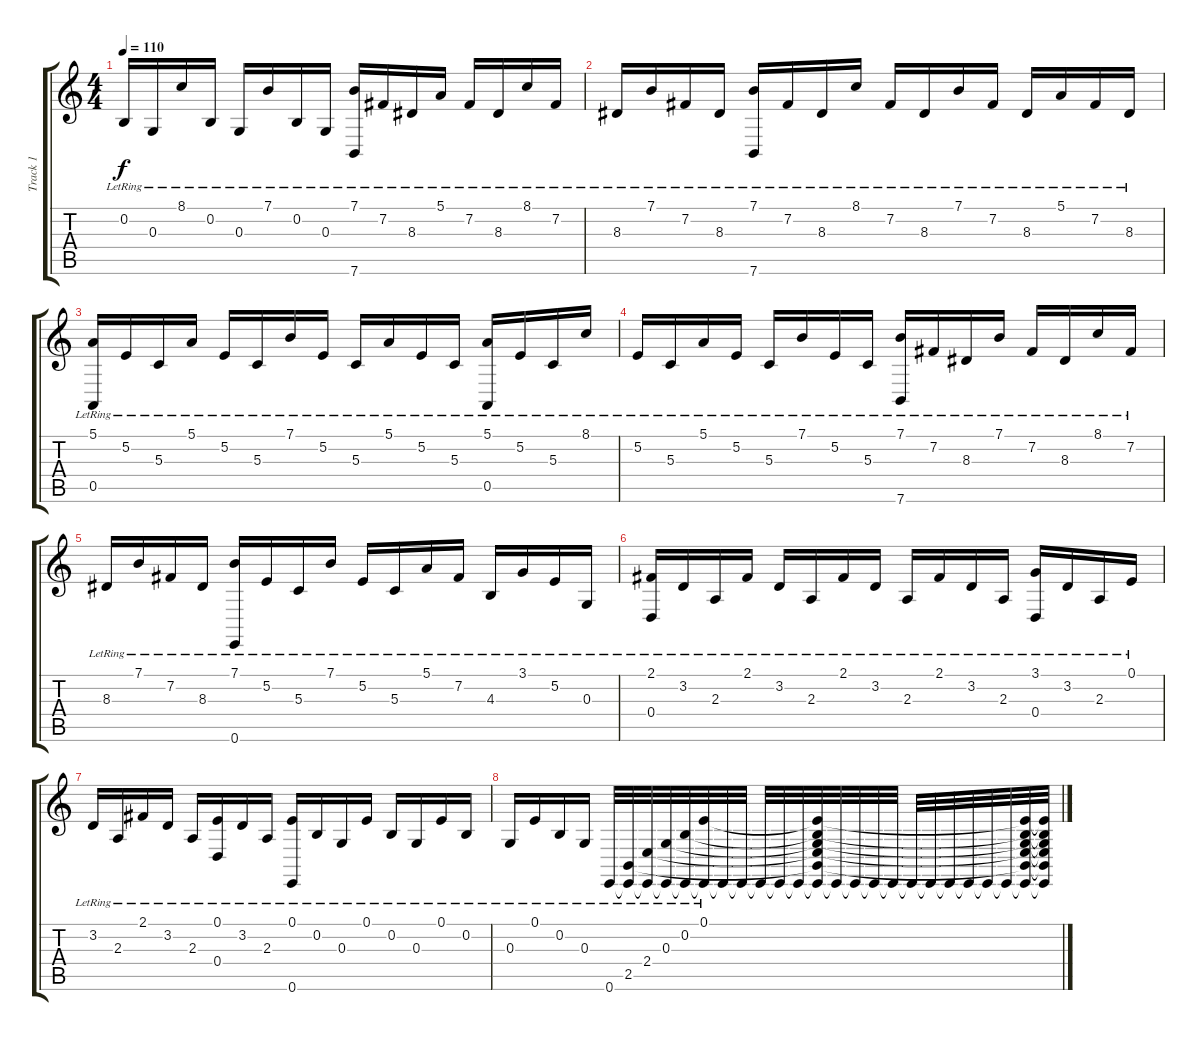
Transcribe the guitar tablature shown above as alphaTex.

\track ("Track 1" "Track 1") {instrument honkytonkpiano}
\staff {score tabs}
\tuning (E4 B3 G3 D3 A2 E2) {hide}
\ts (4 4)
\tempo 110
\clef g2
\ks c
0.2{lr}.16{dy f} 0.3{lr}.16 8.1{lr}.16 0.2{lr}.16 0.3{lr}.16 7.1{lr}.16 0.2{lr}.16 0.3{lr}.16 (7.1{lr} 7.6{lr}).16 7.2{lr}.16 8.3{lr}.16 5.1{lr}.16 7.2{lr}.16 8.3{lr}.16 8.1{lr}.16 7.2{lr}.16 |
8.3{lr}.16 7.1{lr}.16 7.2{lr}.16 8.3{lr}.16 (7.1{lr} 7.6{lr}).16 7.2{lr}.16 8.3{lr}.16 8.1{lr}.16 7.2{lr}.16 8.3{lr}.16 7.1{lr}.16 7.2{lr}.16 8.3{lr}.16 5.1{lr}.16 7.2{lr}.16 8.3{lr}.16 |
(5.1{lr} 0.5{lr}).16 5.2{lr}.16 5.3{lr}.16 5.1{lr}.16 5.2{lr}.16 5.3{lr}.16 7.1{lr}.16 5.2{lr}.16 5.3{lr}.16 5.1{lr}.16 5.2{lr}.16 5.3{lr}.16 (5.1{lr} 0.5{lr}).16 5.2{lr}.16 5.3{lr}.16 8.1{lr}.16 |
5.2{lr}.16 5.3{lr}.16 5.1{lr}.16 5.2{lr}.16 5.3{lr}.16 7.1{lr}.16 5.2{lr}.16 5.3{lr}.16 (7.1{lr} 7.6{lr}).16 7.2{lr}.16 8.3{lr}.16 7.1{lr}.16 7.2{lr}.16 8.3{lr}.16 8.1{lr}.16 7.2{lr}.16 |
8.3{lr}.16 7.1{lr}.16 7.2{lr}.16 8.3{lr}.16 (7.1{lr} 0.6{lr}).16 5.2{lr}.16 5.3{lr}.16 7.1{lr}.16 5.2{lr}.16 5.3{lr}.16 5.1{lr}.16 7.2{lr}.16 4.3{lr}.16 3.1{lr}.16 5.2{lr}.16 0.3{lr}.16 |
(2.1{lr} 0.4{lr}).16 3.2{lr}.16 2.3{lr}.16 2.1{lr}.16 3.2{lr}.16 2.3{lr}.16 2.1{lr}.16 3.2{lr}.16 2.3{lr}.16 2.1{lr}.16 3.2{lr}.16 2.3{lr}.16 (3.1{lr} 0.4{lr}).16 3.2{lr}.16 2.3{lr}.16 0.1{lr}.16 |
3.2{lr}.16 2.3{lr}.16 2.1{lr}.16 3.2{lr}.16 2.3{lr}.16 (0.1{lr} 0.4{lr}).16 3.2{lr}.16 2.3{lr}.16 (0.1{lr} 0.6{lr}).16 0.2{lr}.16 0.3{lr}.16 0.1{lr}.16 0.2{lr}.16 0.3{lr}.16 0.1{lr}.16 0.2{lr}.16 |
0.3{lr}.16 0.1{lr}.16 0.2{lr}.16 0.3{lr}.16 0.6{lr}.32 (2.5{lr} 0.6{t}).32 (2.4{lr} 0.6{t}).32 (0.3{lr} 0.6{t}).32 (0.2{lr} 0.6{t}).32 (0.1{lr} 0.6{t}).32 0.6{t}.32 0.6{t}.32 0.6{t}.32 0.6{t}.32 0.6{t}.32 (0.1{t} 0.2{t} 0.3{t} 2.4{t} 2.5{t} 0.6{t}).32 0.6{t}.32 0.6{t}.32 0.6{t}.32 0.6{t}.32 0.6{t}.32 0.6{t}.32 0.6{t}.32 0.6{t}.32 0.6{t}.32 0.6{t}.32 (0.1{t} 0.2{t} 0.3{t} 2.4{t} 2.5{t} 0.6{t}).32 (0.1{t} 0.2{t} 0.3{t} 2.4{t} 2.5{t} 0.6{t}).32
